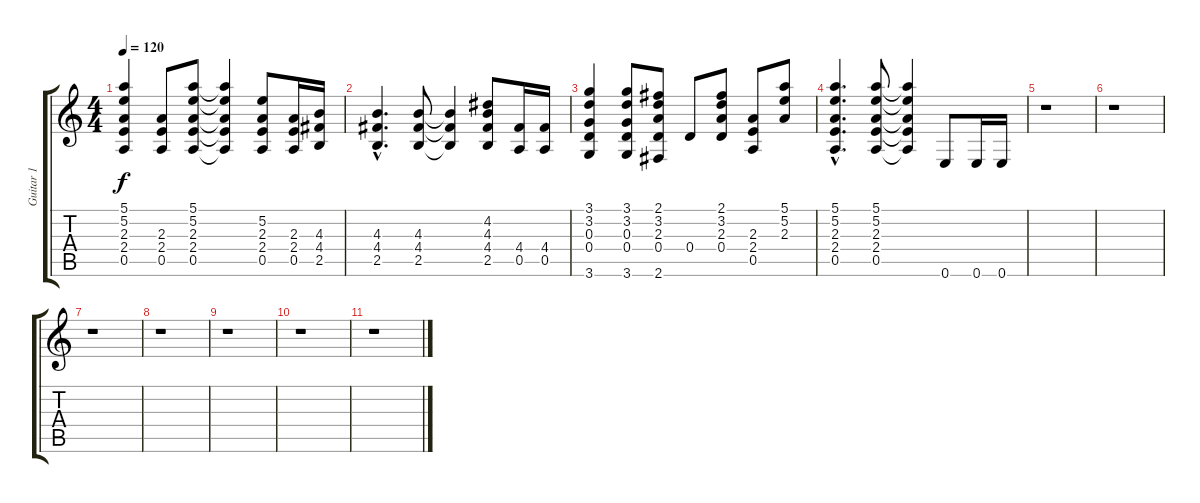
\track ("Guitar 1" "Guitar 1") {instrument acousticguitarnylon}
\staff {score tabs}
\tuning (E4 B3 G3 D3 A2 E2) {hide}
\ts (4 4)
\tempo 120
\clef g2
\ks c
(5.1 5.2 2.3 2.4 0.5).4{dy f} (2.3 2.4 0.5).8 (5.1 5.2 2.3 2.4 0.5).8 (5.1{t} 5.2{t} 2.3{t} 2.4{t} 0.5{t}).4 (5.2 2.3 2.4 0.5).8 (2.3 2.4 0.5).16 (4.3 4.4 2.5).16 |
(4.3{hac} 4.4{hac} 2.5{hac}).4{d} (4.3 4.4 2.5).8 (4.3{t} 4.4{t} 2.5{t}).4 (4.2 4.3 4.4 2.5).8 (4.4 0.5).16 (4.4 0.5).16 |
(3.1 3.2 0.3 0.4 3.6).4 (3.1 3.2 0.3 0.4 3.6).8 (2.1 3.2 2.3 0.4 2.6).8 0.4.8 (2.1 3.2 2.3 0.4).8 (2.3 2.4 0.5).8 (5.1 5.2 2.3).8 |
(5.1{hac} 5.2{hac} 2.3{hac} 2.4{hac} 0.5{hac}).4{d} (5.1 5.2 2.3 2.4 0.5).8 (5.1{t} 5.2{t} 2.3{t} 2.4{t} 0.5{t}).4 0.6.8 0.6.16 0.6.16 |
r.1 |
r.1 |
r.1 |
r.1 |
r.1 |
r.1 |
r.1
